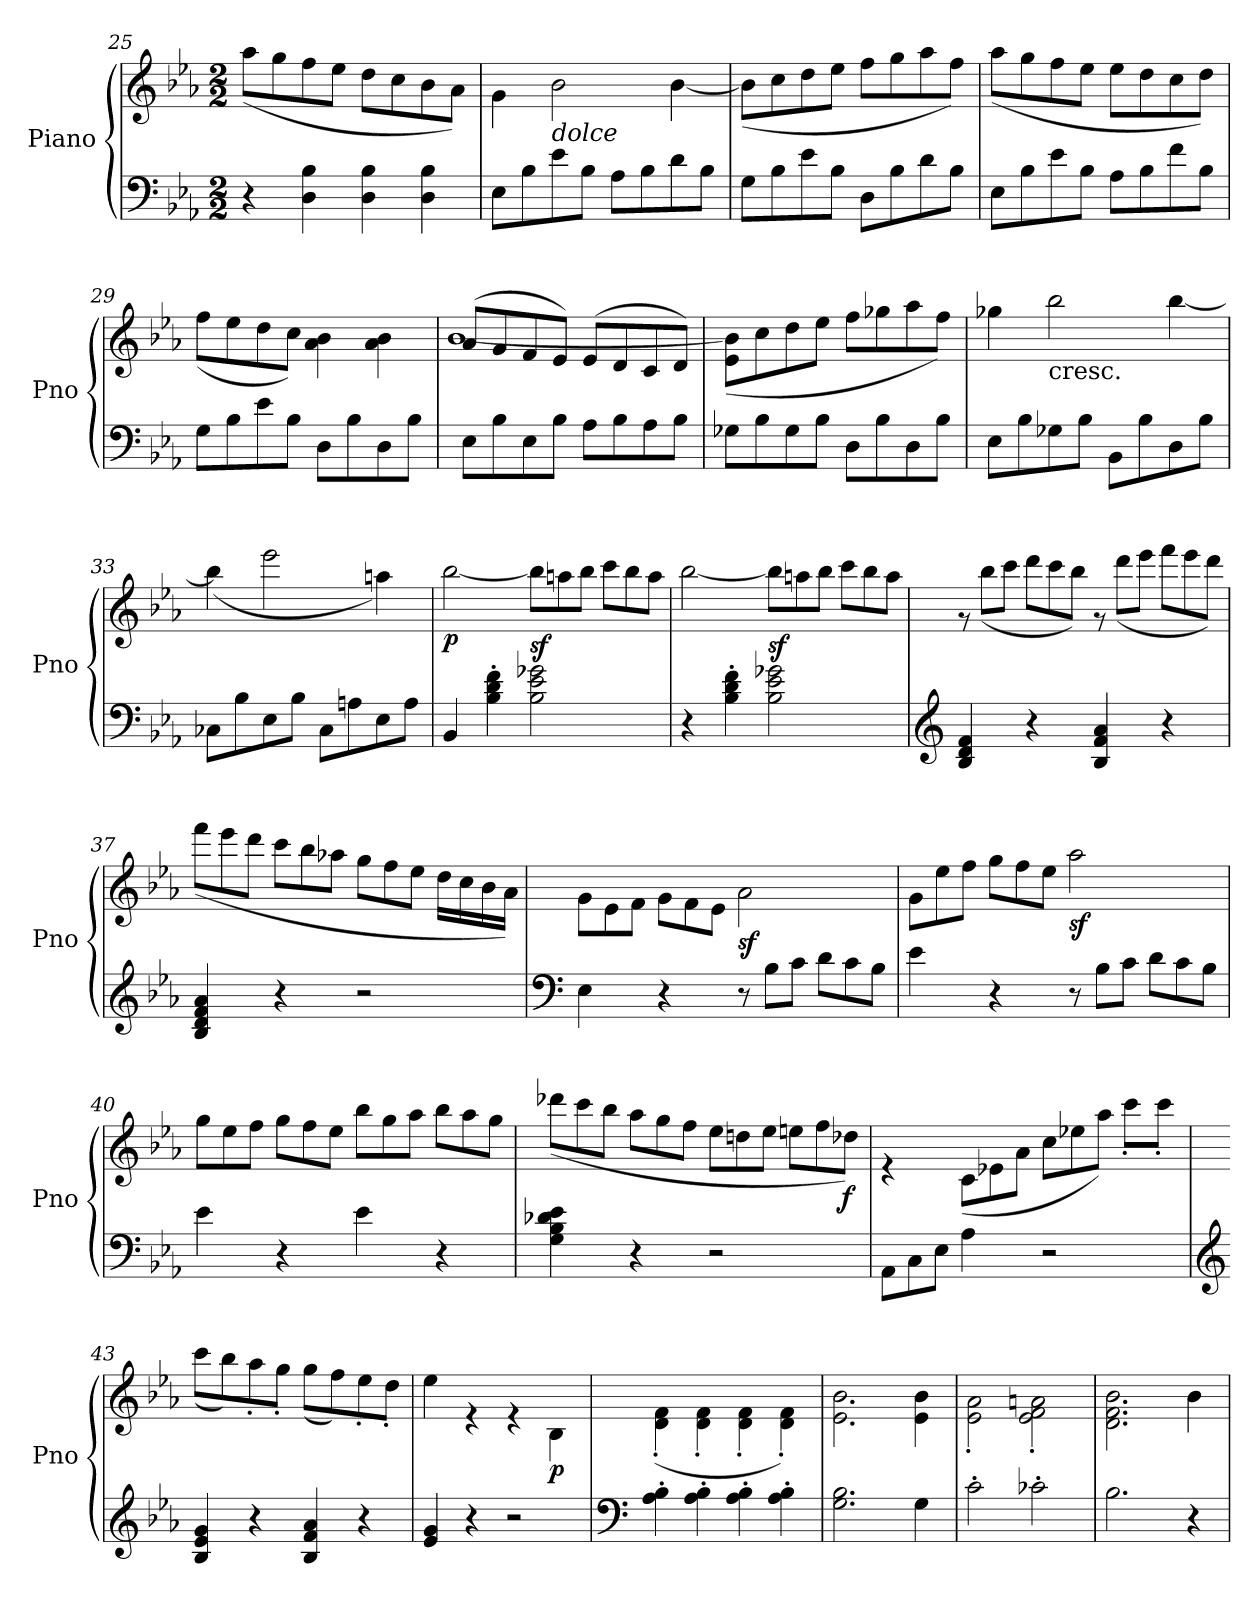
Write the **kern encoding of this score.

**kern	**kern	**dynam
*part1	*part1	*part1
*staff2	*staff1	*staff1/2
*I"Piano	*	*
*I'Pno	*	*
*clefF4	*clefG2	*
*k[b-e-a-]	*k[b-e-a-]	*
*c:	*c:	*
*M2/2	*M2/2	*
=25	=25	=25
*	*^	*
4r	1ryy	(<8aa-\L	.
.	.	8gg\	.
4D\ 4B-\	.	8ff\	.
.	.	8ee-\J	.
4D\ 4B-\	.	8dd\L	.
.	.	8cc\	.
4D\ 4B-\	.	8b-\	.
.	.	8a-\J)	.
!!LO:PB:g=z	!!
=26	=26	=26	=26
8E-\L	1ryy	4g\	.
8B-\	.	.	.
!	!	!LO:TX:b:i:t=dolce	!
8e-\	.	2b-\	.
8B-\J	.	.	.
8A-\L	.	.	.
8B-\	.	.	.
8d\	.	[4b-\	.
8B-\J	.	.	.
=27	=27	=27	=27
8G\L	1ryy	(<8b-\L]	.
8B-\	.	8cc\	.
8e-\	.	8dd\	.
8B-\J	.	8ee-\J	.
8D\L	.	8ff\L	.
8B-\	.	8gg\	.
8d\	.	8aa-\	.
8B-\J	.	8ff\J)	.
=28	=28	=28	=28
8E-\L	1ryy	(<8aa-\L	.
8B-\	.	8gg\	.
8e-\	.	8ff\	.
8B-\J	.	8ee-\J	.
8A-\L	.	8ee-\L	.
8B-\	.	8dd\	.
8f\	.	8cc\	.
8B-\J	.	8dd\J)	.
=29	=29	=29	=29
8G\L	1ryy	(<8ff\L	.
8B-\	.	8ee-\	.
8e-\	.	8dd\	.
8B-\J	.	8cc\J)	.
8D\L	.	4a-\ 4b-\	.
8B-\	.	.	.
8D\	.	4a-\ 4b-\	.
8B-\J	.	.	.
!!LO:LB:g=z	!!
=30	=30	=30	=30
8E-\L	(>8a-/L	[1b-	.
8B-\	8g/	.	.
8E-\	8f/	.	.
8B-\J	8e-/J)	.	.
8A-\L	(>8e-/L	.	.
8B-\	8d/	.	.
8A-\	8c/	.	.
8B-\J	8d/J)	.	.
=31	=31	=31	=31
8G-X\L	1ryy	(<8e-\ 8b-\]L	.
8B-\	.	8cc\	.
8G-\	.	8dd\	.
8B-\J	.	8ee-\J	.
8D\L	.	8ff\L	.
8B-\	.	8gg-X\	.
8D\	.	8aa-\	.
8B-\J	.	8ff\J)	.
=32	=32	=32	=32
8E-\L	1ryy	4gg-X\	.
8B-\	.	.	.
!	!	!LO:TX:b:t=cresc.	!
8G-X\	.	2bb-\	.
8B-\J	.	.	.
8BB-\L	.	.	.
8B-\	.	.	.
8D\	.	[4bb-\	.
8B-\J	.	.	.
=33	=33	=33	=33
8C-X\L	1ryy	(<4bb-\]	.
8B-\	.	.	.
8E-\	.	2eee-\	.
8B-\J	.	.	.
8C-\L	.	.	.
8An\	.	.	.
8E-\	.	4aan\)	.
8A\J	.	.	.
!!LO:LB:g=z	!!
=34	=34	=34	=34
!	!	!	!LO:DY:b
4BB-/	1ryy	[2bb-\	p
4B-\' 4d\' 4f\'	.	.	.
*	*	*Xtuplet	*
!	!	!	!LO:DY:b
2B-\ 2e-\ 2g-X\	.	12bb-\L]	sf
.	.	12aan\	.
.	.	12bb-\J	.
.	.	12ccc\L	.
.	.	12bb-\	.
.	.	12aa\J	.
=35	=35	=35	=35
4r	1ryy	[2bb-\	.
4B-\' 4d\' 4f\'	.	.	.
!	!	!	!LO:DY:b
2B-\ 2e-\ 2g-X\	.	12bb-\L]	sf
.	.	12aan\	.
.	.	12bb-\J	.
.	.	12ccc\L	.
.	.	12bb-\	.
.	.	12aa\J	.
=36	=36	=36	=36
*clefG2	*	*	*
4B-/ 4d/ 4f/	1ryy	12r	.
.	.	(<12bb-\L	.
.	.	12ccc\J	.
4r	.	12ddd\L	.
.	.	12ccc\	.
.	.	12bb-\J)	.
4B-/ 4f/ 4a-/	.	12r	.
.	.	(<12ddd\L	.
.	.	12eee-\J	.
4r	.	12fff\L	.
.	.	12eee-\	.
.	.	12ddd\J)	.
!!LO:LB:g=z	!!
=37	=37	=37	=37
4B-/ 4d/ 4f/ 4a-/	1ryy	(<12fff\L	.
.	.	12eee-\	.
.	.	12ddd\J	.
4r	.	12ccc\L	.
.	.	12bb-\	.
.	.	12aa-X\J	.
2r	.	12gg\L	.
.	.	12ff\	.
.	.	12ee-\J	.
.	.	16dd\LL	.
.	.	16cc\	.
.	.	16b-\	.
.	.	16a-\JJ)	.
=38	=38	=38	=38
*clefF4	*	*	*
4E-\	1ryy	12g\L	.
.	.	12e-\	.
.	.	12f\J	.
4r	.	12g\L	.
.	.	12f\	.
.	.	12e-\J	.
*Xtuplet	*	*	*
!	!	!	!LO:DY:b
12r	.	2a-\	sf
12B-\L	.	.	.
12c\J	.	.	.
12d\L	.	.	.
12c\	.	.	.
12B-\J	.	.	.
=39	=39	=39	=39
4e-\	1ryy	12g\L	.
.	.	12ee-\	.
.	.	12ff\J	.
4r	.	12gg\L	.
.	.	12ff\	.
.	.	12ee-\J	.
!	!	!	!LO:DY:b
12r	.	2aa-\	sf
12B-\L	.	.	.
12c\J	.	.	.
12d\L	.	.	.
12c\	.	.	.
12B-\J	.	.	.
!!LO:LB:g=z	!!
=40	=40	=40	=40
4e-\	1ryy	12gg\L	.
.	.	12ee-\	.
.	.	12ff\J	.
4r	.	12gg\L	.
.	.	12ff\	.
.	.	12ee-\J	.
4e-\	.	12bb-\L	.
.	.	12gg\	.
.	.	12aa-\J	.
4r	.	12bb-\L	.
.	.	12aa-\	.
.	.	12gg\J	.
=41	=41	=41	=41
4G\ 4B-\ 4d-X\ 4e-\	1ryy	(<12ddd-X\L	.
.	.	12ccc\	.
.	.	12bb-\J	.
4r	.	12aa-\L	.
.	.	12gg\	.
.	.	12ff\J	.
2r	.	12ee-\L	.
.	.	12ddn\	.
.	.	12ee-\J	.
.	.	12een\L	.
.	.	12ff\	.
!	!	!	!LO:DY:b
.	.	12dd-X\J)	f
=42	=42	=42	=42
12AA-\L	1ryy	4r	.
12C\	.	.	.
12E-\J	.	.	.
4A-\	.	(<12c\L	.
.	.	12e-X\	.
.	.	12a-\J	.
2r	.	12cc\L	.
.	.	12ee-X\	.
.	.	12aa-\J)	.
.	.	8ccc'\L	.
.	.	8ccc'\J	.
!!LO:LB:g=z	!!
=43	=43	=43	=43
*clefG2	*	*	*
4B-/ 4e-/ 4g/	1ryy	(<8ccc\L	.
.	.	8bb-\)	.
4r	.	8aa-'\	.
.	.	8gg'\J	.
4B-/ 4f/ 4a-/	.	(<8gg\L	.
.	.	8ff\)	.
4r	.	8ee-'\	.
.	.	8dd'\J	.
=44	=44	=44	=44
4e-/ 4g/	1ryy	4ee-\	.
4r	.	4r	.
2r	.	4r	.
!	!	!	!LO:DY:b
.	.	4B-\	p
=45	=45	=45	=45
*clefF4	*	*	*
4A-\' 4B-\'	1ryy	(<4d\' 4f\'	.
4A-\' 4B-\'	.	4d\' 4f\'	.
4A-\' 4B-\'	.	4d\' 4f\'	.
4A-\' 4B-\'	.	4d\' 4f\')	.
=46	=46	=46	=46
2.G\ 2.B-\	1ryy	2.e-\ 2.b-\	.
4G\	.	4e-\ 4b-\	.
=47	=47	=47	=47
2c'\	1ryy	2e-\' 2a-\'	.
2c-X'\	.	2e-\' 2f\' 2an\'	.
=48	=48	=48	=48
2.B-\	1ryy	2.d\ 2.f\ 2.b-\	.
4r	.	4b-\	.
*	*v	*v	*
=	=	=
*-	*-	*-
